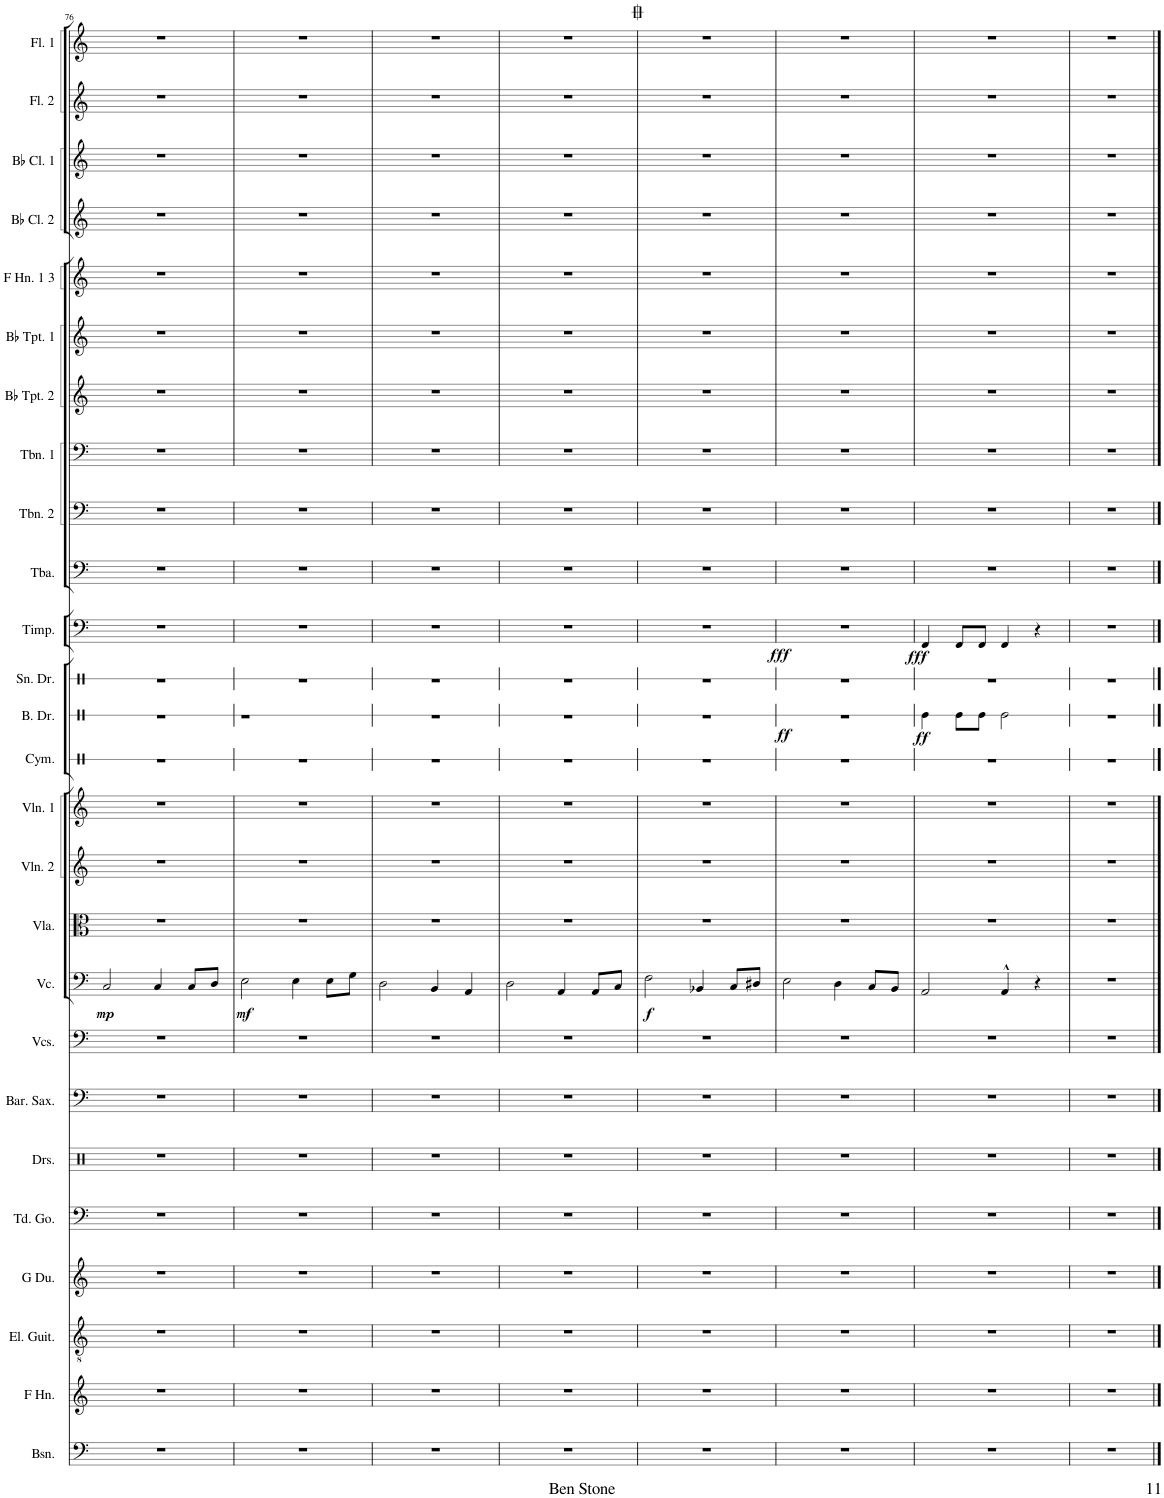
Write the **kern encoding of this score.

**kern	**kern	**kern	**kern	**kern	**kern	**kern	**kern	**kern	**dynam	**kern	**kern	**kern	**kern	**kern	**dynam	**kern	**kern	**dynam	**kern	**kern	**kern	**kern	**kern	**kern	**kern	**kern	**kern	**kern
*part26	*part25	*part24	*part23	*part22	*part21	*part20	*part19	*part18	*part18	*part17	*part16	*part15	*part14	*part13	*part13	*part12	*part11	*part11	*part10	*part9	*part8	*part7	*part6	*part5	*part4	*part3	*part2	*part1
*staff26	*staff25	*staff24	*staff23	*staff22	*staff21	*staff20	*staff19	*staff18	*staff18	*staff17	*staff16	*staff15	*staff14	*staff13	*staff13	*staff12	*staff11	*staff11	*staff10	*staff9	*staff8	*staff7	*staff6	*staff5	*staff4	*staff3	*staff2	*staff1
*I"Bassoon	*I"Horn in F	*I"Electric Guitar	*I"G Duduk	*I"Tuned Gongs	*I"Drumset	*I"Baritone Saxophone	*I"Violoncellos	*I"Violoncello	*	*I"Viola	*I"Violin 2	*I"Violin 1	*I"Cymbal	*I"Bass Drum	*	*I"Snare Drum	*I"Timpani	*	*I"Tuba	*I"Trombone 2	*I"Trombone 1	*I"Bb Trumpet 2	*I"Bb Trumpet 1	*I"F Horn 1 &amp; 3	*I"Bb Clarinet 2	*I"Bb Clarinet 1	*I"Flute 2	*I"Flute 1
*I'Bsn.	*	*I'El. Guit.	*I'G Du.	*I'Td. Go.	*I'Drs.	*I'Bar. Sax.	*I'Vcs.	*I'Vc.	*	*I'Vla.	*I'Vln. 2	*I'Vln. 1	*I'Cym.	*I'B. Dr.	*	*I'Sn. Dr.	*I'Timp.	*	*I'Tba.	*I'Tbn. 2	*I'Tbn. 1	*I'Bb Tpt. 2	*I'Bb Tpt. 1	*I'F Hn. 1 3	*I'Bb Cl. 2	*I'Bb Cl. 1	*I'Fl. 2	*I'Fl. 1
!!LO:PB:g=z
*clefF4	*clefG2	*clefGv2	*clefG2	*clefF4	*clefX	*clefF4	*clefF4	*clefF4	*	*clefC3	*clefG2	*clefG2	*clefX	*clefX	*	*clefX	*clefF4	*	*clefF4	*clefF4	*clefF4	*clefG2	*clefG2	*clefG2	*clefG2	*clefG2	*clefG2	*clefG2
*	*	*	*	*	*	*	*	*	*	*	*	*	*	*	*	*	*	*	*	*	*	*ITrd4c7	*ITrd1c2	*ITrd5c9	*ITrd1c2	*	*	*
*k[]	*k[]	*k[]	*k[]	*k[]	*k[]	*k[]	*k[]	*k[]	*	*k[]	*k[]	*k[]	*k[]	*k[]	*	*k[]	*k[]	*	*k[]	*k[]	*k[]	*k[]	*k[]	*k[]	*k[]	*k[]	*k[]	*k[]
*M4/4	*M4/4	*M4/4	*M4/4	*M4/4	*M4/4	*M4/4	*M4/4	*M4/4	*	*M4/4	*M4/4	*M4/4	*M4/4	*M4/4	*	*M4/4	*M4/4	*	*M4/4	*M4/4	*M4/4	*M4/4	*M4/4	*M4/4	*M4/4	*M4/4	*M4/4	*M4/4
=76	=76	=76	=76	=76	=76	=76	=76	=76	=76	=76	=76	=76	=76	=76	=76	=76	=76	=76	=76	=76	=76	=76	=76	=76	=76	=76	=76	=76
!	!	!	!	!	!	!	!	!	!LO:DY:b	!	!	!	!	!	!	!	!	!	!	!	!	!	!	!	!	!	!	!
1r	1r	1r	1r	1r	1r	1r	1r	2C/	mp	1r	1r	1r	1r	1r	.	1r	1r	.	1r	1r	1r	1r	1r	1r	1r	1r	1r	1r
.	.	.	.	.	.	.	.	4C/	.	.	.	.	.	.	.	.	.	.	.	.	.	.	.	.	.	.	.	.
.	.	.	.	.	.	.	.	8C/L	.	.	.	.	.	.	.	.	.	.	.	.	.	.	.	.	.	.	.	.
.	.	.	.	.	.	.	.	8D/J	.	.	.	.	.	.	.	.	.	.	.	.	.	.	.	.	.	.	.	.
=77	=77	=77	=77	=77	=77	=77	=77	=77	=77	=77	=77	=77	=77	=77	=77	=77	=77	=77	=77	=77	=77	=77	=77	=77	=77	=77	=77	=77
!	!	!	!	!	!	!	!	!	!LO:DY:b	!	!	!	!	!	!	!	!	!	!	!	!	!	!	!	!	!	!	!
1r	1r	1r	1r	1r	1r	1r	1r	2E\	mf	1r	1r	1r	1r	1r	.	1r	1r	.	1r	1r	1r	1r	1r	1r	1r	1r	1r	1r
.	.	.	.	.	.	.	.	4E\	.	.	.	.	.	.	.	.	.	.	.	.	.	.	.	.	.	.	.	.
.	.	.	.	.	.	.	.	8E\L	.	.	.	.	.	.	.	.	.	.	.	.	.	.	.	.	.	.	.	.
.	.	.	.	.	.	.	.	8G\J	.	.	.	.	.	.	.	.	.	.	.	.	.	.	.	.	.	.	.	.
=78	=78	=78	=78	=78	=78	=78	=78	=78	=78	=78	=78	=78	=78	=78	=78	=78	=78	=78	=78	=78	=78	=78	=78	=78	=78	=78	=78	=78
1r	1r	1r	1r	1r	1r	1r	1r	2D\	.	1r	1r	1r	1r	1r	.	1r	1r	.	1r	1r	1r	1r	1r	1r	1r	1r	1r	1r
.	.	.	.	.	.	.	.	4BB/	.	.	.	.	.	.	.	.	.	.	.	.	.	.	.	.	.	.	.	.
.	.	.	.	.	.	.	.	4AA/	.	.	.	.	.	.	.	.	.	.	.	.	.	.	.	.	.	.	.	.
=79	=79	=79	=79	=79	=79	=79	=79	=79	=79	=79	=79	=79	=79	=79	=79	=79	=79	=79	=79	=79	=79	=79	=79	=79	=79	=79	=79	=79
1r	1r	1r	1r	1r	1r	1r	1r	2D\	.	1r	1r	1r	1r	1r	.	1r	1r	.	1r	1r	1r	1r	1r	1r	1r	1r	1r	1r
.	.	.	.	.	.	.	.	4AA/	.	.	.	.	.	.	.	.	.	.	.	.	.	.	.	.	.	.	.	.
.	.	.	.	.	.	.	.	8AA/L	.	.	.	.	.	.	.	.	.	.	.	.	.	.	.	.	.	.	.	.
.	.	.	.	.	.	.	.	8C/J	.	.	.	.	.	.	.	.	.	.	.	.	.	.	.	.	.	.	.	.
=80	=80	=80	=80	=80	=80	=80	=80	=80	=80	=80	=80	=80	=80	=80	=80	=80	=80	=80	=80	=80	=80	=80	=80	=80	=80	=80	=80	=80
!	!	!	!	!	!	!	!	!	!LO:DY:b	!	!	!	!	!	!	!	!	!	!	!	!	!	!	!	!	!	!	!
1r	1r	1r	1r	1r	1r	1r	1r	2F\	f	1r	1r	1r	1r	1r	.	1r	1r	.	1r	1r	1r	1r	1r	1r	1r	1r	1r	1r
.	.	.	.	.	.	.	.	4BB-X/	.	.	.	.	.	.	.	.	.	.	.	.	.	.	.	.	.	.	.	.
.	.	.	.	.	.	.	.	8C/L	.	.	.	.	.	.	.	.	.	.	.	.	.	.	.	.	.	.	.	.
.	.	.	.	.	.	.	.	8D#X/J	.	.	.	.	.	.	.	.	.	.	.	.	.	.	.	.	.	.	.	.
=81	=81	=81	=81	=81	=81	=81	=81	=81	=81	=81	=81	=81	=81	=81	=81	=81	=81	=81	=81	=81	=81	=81	=81	=81	=81	=81	=81	=81
!	!	!	!	!	!	!	!	!	!	!	!	!	!	!	!LO:DY:b	!	!	!LO:DY:b	!	!	!	!	!	!	!	!	!	!
1r	1r	1r	1r	1r	1r	1r	1r	2E\	.	1r	1r	1r	1r	1r	ff	1r	1r	fff	1r	1r	1r	1r	1r	1r	1r	1r	1r	1r
.	.	.	.	.	.	.	.	4D\	.	.	.	.	.	.	.	.	.	.	.	.	.	.	.	.	.	.	.	.
.	.	.	.	.	.	.	.	8C/L	.	.	.	.	.	.	.	.	.	.	.	.	.	.	.	.	.	.	.	.
.	.	.	.	.	.	.	.	8BB/J	.	.	.	.	.	.	.	.	.	.	.	.	.	.	.	.	.	.	.	.
=82	=82	=82	=82	=82	=82	=82	=82	=82	=82	=82	=82	=82	=82	=82	=82	=82	=82	=82	=82	=82	=82	=82	=82	=82	=82	=82	=82	=82
!	!	!	!	!	!	!	!	!	!	!	!	!	!	!	!LO:DY:b	!	!	!LO:DY:b	!	!	!	!	!	!	!	!	!	!
1r	1r	1r	1r	1r	1r	1r	1r	2AA/	.	1r	1r	1r	1r	4Re\	ff	1r	4FF/	fff	1r	1r	1r	1r	1r	1r	1r	1r	1r	1r
.	.	.	.	.	.	.	.	.	.	.	.	.	.	8Re\L	.	.	8FF/L	.	.	.	.	.	.	.	.	.	.	.
.	.	.	.	.	.	.	.	.	.	.	.	.	.	8Re\J	.	.	8FF/J	.	.	.	.	.	.	.	.	.	.	.
.	.	.	.	.	.	.	.	4AA^^/	.	.	.	.	.	2Re\	.	.	4FF/	.	.	.	.	.	.	.	.	.	.	.
.	.	.	.	.	.	.	.	4r	.	.	.	.	.	.	.	.	4r	.	.	.	.	.	.	.	.	.	.	.
=83	=83	=83	=83	=83	=83	=83	=83	=83	=83	=83	=83	=83	=83	=83	=83	=83	=83	=83	=83	=83	=83	=83	=83	=83	=83	=83	=83	=83
1r	1r	1r	1r	1r	1r	1r	1r	1r	.	1r	1r	1r	1r	1r	.	1r	1r	.	1r	1r	1r	1r	1r	1r	1r	1r	1r	1r
==	==	==	==	==	==	==	==	==	==	==	==	==	==	==	==	==	==	==	==	==	==	==	==	==	==	==	==	==
*-	*-	*-	*-	*-	*-	*-	*-	*-	*-	*-	*-	*-	*-	*-	*-	*-	*-	*-	*-	*-	*-	*-	*-	*-	*-	*-	*-	*-
